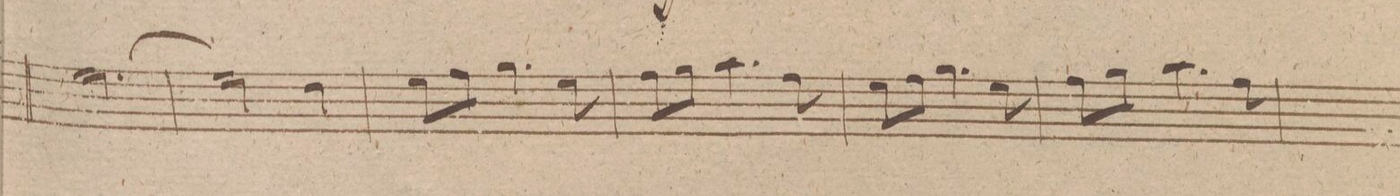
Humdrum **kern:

**kern	**dynam
*I"Oboe 2do	*
*clefG2	*
*k[f#c#g#d#]	*
*M3/4	*
[2.ee	.
=150	=150
2ee]	.
4dd#	.
=151	=151
8eeL	.
8ff#J	.
4.gg#	.
8ee	.
=152	=152
8ff#L	.
8gg#J	.
4.aa	.
8ff#	.
=153	=153
8eeL	.
8ff#J	.
4.gg#	.
8ee	.
=154	=154
8ff#L	.
8gg#J	.
4.aa	.
8ff#	.
=155	=155
*-	*-
